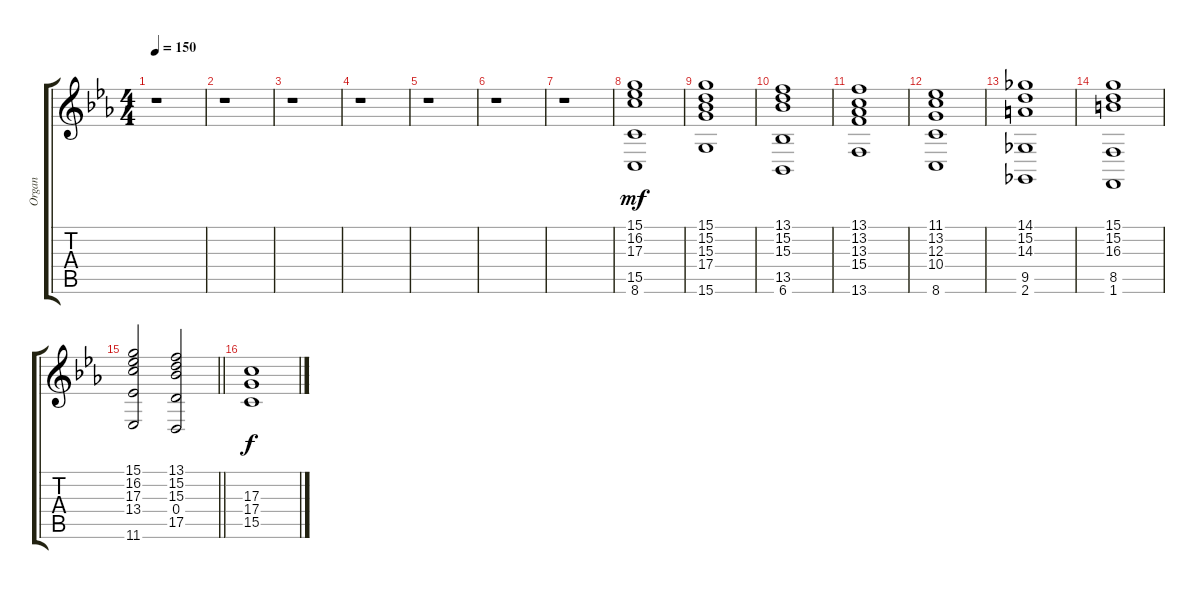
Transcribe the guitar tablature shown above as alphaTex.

\track ("Organ" "Organ") {instrument percussiveorgan}
\staff {score tabs}
\tuning (E4 B3 G3 D3 A2 E2) {hide}
\ts (4 4)
\tempo 150
\clef g2
\ks cminor
r.1{dy mf} |
r.1 |
r.1 |
r.1 |
r.1 |
r.1 |
r.1 |
(15.1 16.2 17.3 15.5 8.6).1 |
(15.1 15.2 15.3 17.4 15.6).1 |
(13.1 15.2 15.3 13.5 6.6).1 |
(13.1 13.2 13.3 15.4 13.6).1 |
(11.1 13.2 12.3 10.4 8.6).1 |
(14.1 15.2 14.3 9.5 2.6).1 |
(15.1 15.2 16.3 8.5 1.6).1 |
\barLineRight lightlight
(15.1 16.2 17.3 13.4 11.6).2 (13.1 15.2 15.3 0.4 17.5).2 |
(17.3 17.4 15.5).1{dy f}
